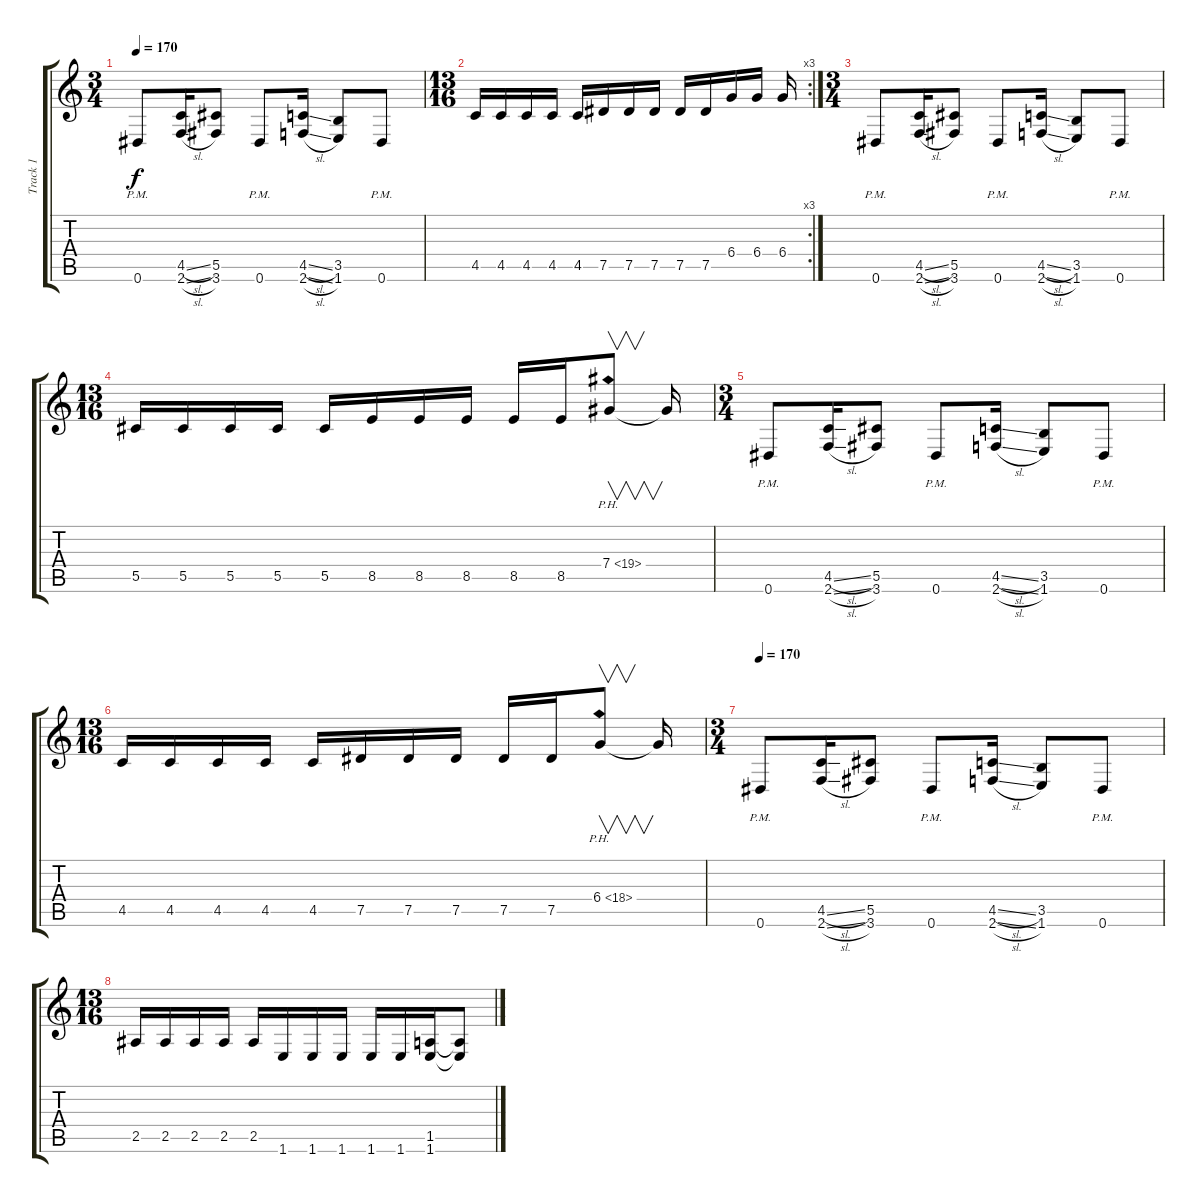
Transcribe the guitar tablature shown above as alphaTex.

\track ("Track 1" "Track 1") {instrument distortionguitar}
\staff {score tabs}
\tuning (Eb4 Bb3 Gb3 Db3 Ab2 Eb2) {hide}
\ts (3 4)
\tempo 170
\clef g2
\ks c
0.6{pm}.8{dy f} (4.5{sl} 2.6{sl}).16 (5.5 3.6).8 0.6{pm}.8 (4.5{sl} 2.6{sl}).16 (3.5 1.6).8 0.6{pm}.8 |
\rc 3
\ts (13 16)
4.5.16 4.5.16 4.5.16 4.5.16 4.5.16 7.5.16 7.5.16 7.5.16 7.5.16 7.5.16 6.4.16 6.4.16 6.4.16 |
\ts (3 4)
0.6{pm}.8 (4.5{sl} 2.6{sl}).16 (5.5 3.6).8 0.6{pm}.8 (4.5{sl} 2.6{sl}).16 (3.5 1.6).8 0.6{pm}.8 |
\ts (13 16)
5.5.16 5.5.16 5.5.16 5.5.16 5.5.16 8.5.16 8.5.16 8.5.16 8.5.16 8.5.16 7.4{ph 12}.8{v} 7.4{t}.16 |
\ts (3 4)
0.6{pm}.8 (4.5{sl} 2.6{sl}).16 (5.5 3.6).8 0.6{pm}.8 (4.5{sl} 2.6{sl}).16 (3.5 1.6).8 0.6{pm}.8 |
\ts (13 16)
4.5.16 4.5.16 4.5.16 4.5.16 4.5.16 7.5.16 7.5.16 7.5.16 7.5.16 7.5.16 6.4{ph 12}.8{v} 6.4{t}.16 |
\ts (3 4)
\tempo 170
0.6{pm}.8 (4.5{sl} 2.6{sl}).16 (5.5 3.6).8 0.6{pm}.8 (4.5{sl} 2.6{sl}).16 (3.5 1.6).8 0.6{pm}.8 |
\ts (13 16)
2.5.16 2.5.16 2.5.16 2.5.16 2.5.16 1.6.16 1.6.16 1.6.16 1.6.16 1.6.16 (1.5 1.6).16 (1.5{t} 1.6{t}).8
